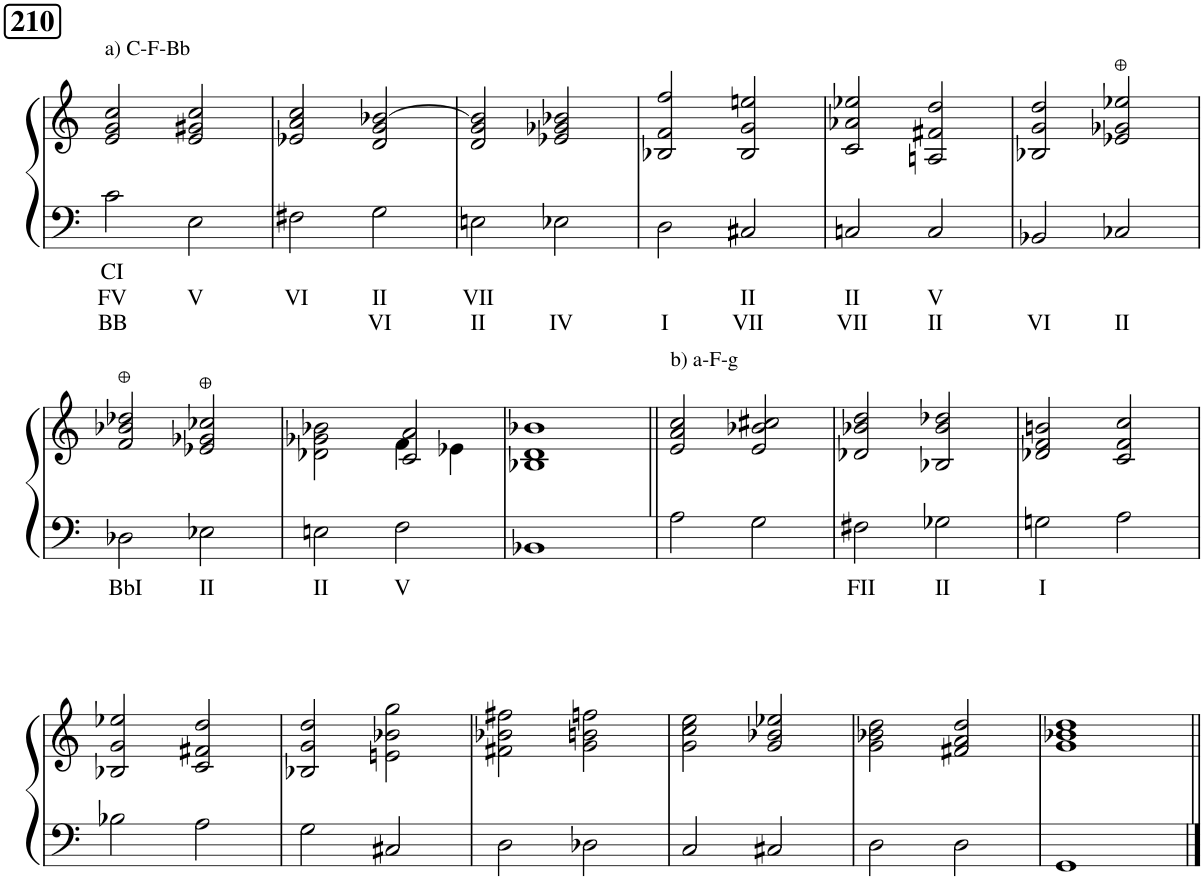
**kern	**text	**text	**text	**kern
*part1	*part1	*part1	*part1	*part1
*staff2	*staff2	*staff2	*staff2	*staff1
*I"Piano	*	*	*	*
*I'Pno.	*	*	*	*
*clefF4	*	*	*	*clefG2
*k[]	*	*	*	*k[]
*M4/4	*	*	*	*M4/4
!!LO:REH:place=s1:a:B:cj:fs=14:t=210
=1	=1	=1	=1	=1
!	!	!	!	!LO:TX:a:t=a) C-F-Bb
!	!LO:LY:b	!LO:LY:b	!LO:LY:b	!
2c\	CI	FV	BB	2e/ 2g/ 2cc/
!	!	!LO:LY:b	!	!
2E\	.	V	.	2e/ 2g#X/ 2cc/
=2	=2	=2	=2	=2
!	!	!LO:LY:b	!	!
2F#X\	.	VI	.	2e-X/ 2a/ 2cc/
!	!	!LO:LY:b	!LO:LY:b	!
2G\	.	II	VI	2d/ 2g/ [2b-X/
=3	=3	=3	=3	=3
!	!	!LO:LY:b	!LO:LY:b	!
2En\	.	VII	II	2d/ 2g/ 2b-/]
!	!	!	!LO:LY:b	!
2E-X\	.	.	IV	2e-X/ 2g-X/ 2b-X/
=4	=4	=4	=4	=4
!	!	!	!LO:LY:b	!
2D\	.	.	I	2B-X/ 2f/ 2ff/
!	!	!LO:LY:b	!LO:LY:b	!
2C#X/	.	II	VII	2B-/ 2g/ 2een/
=5	=5	=5	=5	=5
!	!	!LO:LY:b	!LO:LY:b	!
2Cn/	.	II	VII	2c/ 2a-X/ 2ee-X/
!	!	!LO:LY:b	!LO:LY:b	!
2C/	.	V	II	2An/ 2f#X/ 2dd/
=6	=6	=6	=6	=6
!	!	!	!LO:LY:b	!
2BB-X/	.	.	VI	2B-X/ 2g/ 2dd/
!	!	!	!LO:LY:b	!
2C-X/	.	.	II	2e-X/ 2g-X/ 2ee-X/
!!LO:LB:g=z
=7	=7	=7	=7	=7
!	!LO:LY:b	!	!	!
2D-X\	BbI	.	.	2f/ 2b-X/ 2dd-X/
!	!LO:LY:b	!	!	!
2E-X\	II	.	.	2e-X/ 2g-X/ 2cc-X/
=8	=8	=8	=8	=8
!	!LO:LY:b	!	!	!
*	*	*	*	*^
2En\	II	.	.	2ryy	2d-X\ 2g-X\ 2b-X\
!	!LO:LY:b	!	!	!	!
2F\	V	.	.	4f\	2c/ 2a/
.	.	.	.	4e-X\	.
*	*	*	*	*v	*v
=9	=9	=9	=9	=9
1BB-X	.	.	.	1B-X 1d 1b-X
=10||	=10||	=10||	=10||	=10||
!	!	!	!	!LO:TX:a:t=b) a-F-g
2A\	.	.	.	2e/ 2a/ 2cc/
2G\	.	.	.	2e/ 2b-X/ 2cc#X/
=11	=11	=11	=11	=11
!	!LO:LY:b	!	!	!
2F#X\	FII	.	.	2d-X/ 2b-X/ 2dd/
!	!LO:LY:b	!	!	!
2G-X\	II	.	.	2B-X/ 2b-/ 2dd-X/
=12	=12	=12	=12	=12
!	!LO:LY:b	!	!	!
2Gn\	I	.	.	2d-X/ 2f/ 2bn/
2A\	.	.	.	2c/ 2f/ 2cc/
!!LO:LB:g=z
=13	=13	=13	=13	=13
2B-X\	.	.	.	2B-X/ 2g/ 2ee-X/
2A\	.	.	.	2c/ 2f#X/ 2dd/
=14	=14	=14	=14	=14
2G\	.	.	.	2B-X/ 2g/ 2dd/
2C#X/	.	.	.	2en\ 2b-X\ 2gg\
=15	=15	=15	=15	=15
2D\	.	.	.	2f#X\ 2b-X\ 2ff#X\
2D-X\	.	.	.	2g\ 2bn\ 2ffn\
=16	=16	=16	=16	=16
2C/	.	.	.	2g\ 2cc\ 2ee\
2C#X/	.	.	.	2g/ 2b-X/ 2ee-X/
=17	=17	=17	=17	=17
2D\	.	.	.	2g\ 2b-X\ 2dd\
2D\	.	.	.	2f#X/ 2a/ 2dd/
=18	=18	=18	=18	=18
1GG	.	.	.	1g 1b-X 1dd
=||	=||	=||	=||	=||
*-	*-	*-	*-	*-
